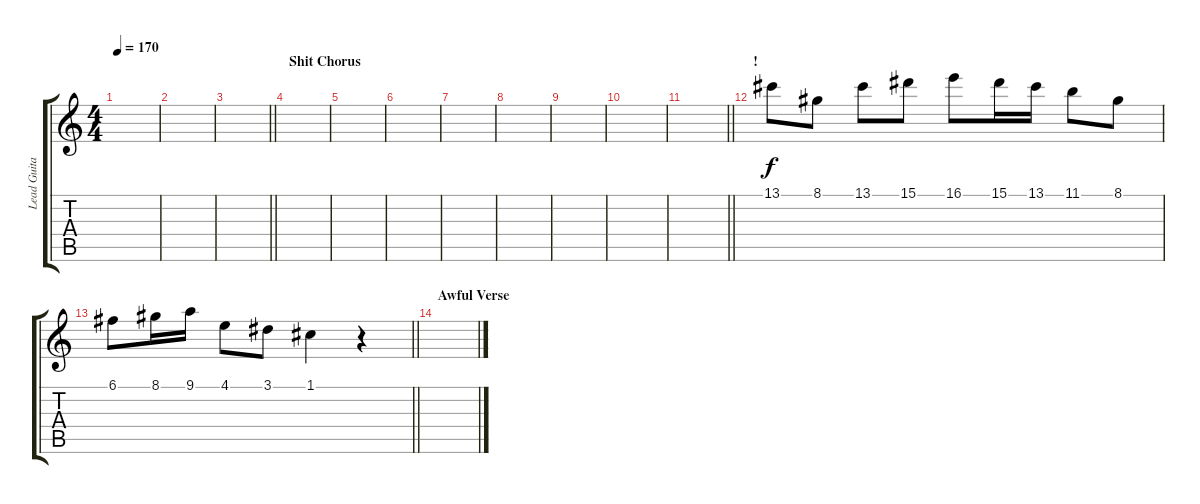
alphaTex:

\track ("Lead Guitar" "Lead Guita") {instrument overdrivenguitar}
\staff {score tabs}
\tuning (C4 G3 Eb3 Bb2 F2 C2) {hide}
\ts (4 4)
\tempo 170
\clef g2
\ks c
|
|
\barLineRight lightlight
|
\section ("" "Shit Chorus")
|
|
|
|
|
|
|
\barLineRight lightlight
|
\section ("" "!")
13.1.8 8.1.8 13.1.8 15.1.8 16.1.8 15.1.16 13.1.16 11.1.8 8.1.8 |
\barLineRight lightlight
6.1.8 8.1.16 9.1.16 4.1.8 3.1.8 1.1.4 r.4 |
\section ("" "Awful Verse")
